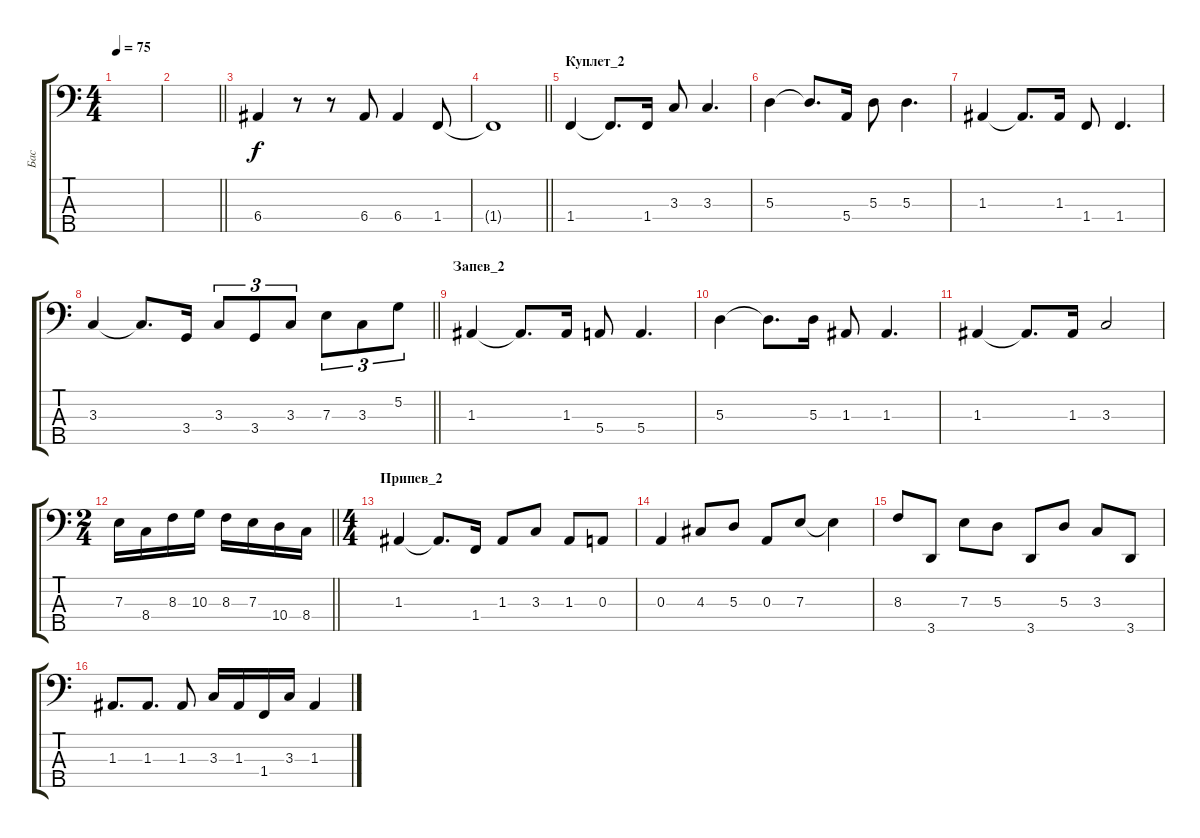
\track ("Бас" "Бас") {instrument electricbassfinger}
\staff {score tabs}
\tuning (G2 D2 A1 E1 B0) {hide}
\ts (4 4)
\tempo 75
\clef f4
\ks c
|
\barLineRight lightlight
|
\section ("" "")
6.4.4 r.8 r.8 6.4.8 6.4.4 1.4.8 |
\barLineRight lightlight
1.4{t}.1 |
\section ("" "Куплет_2")
1.4.4 1.4{t}.8{d} 1.4.16 3.3.8 3.3.4{d} |
5.3.4 5.3{t}.8{d} 5.4.16 5.3.8 5.3.4{d} |
1.3.4 1.3{t}.8{d} 1.3.16 1.4.8 1.4.4{d} |
\barLineRight lightlight
3.3.4 3.3{t}.8{d} 3.4.16 3.3.8{tu (3 2)} 3.4.8{tu (3 2)} 3.3.8{tu (3 2)} 7.3.8{tu (3 2)} 3.3.8{tu (3 2)} 5.2.8{tu (3 2)} |
\section ("" "Запев_2")
1.3.4 1.3{t}.8{d} 1.3.16 5.4.8 5.4.4{d} |
5.3.4 5.3{t}.8{d} 5.3.16 1.3.8 1.3.4{d} |
1.3.4 1.3{t}.8{d} 1.3.16 3.3.2 |
\ts (2 4)
\barLineRight lightlight
7.3.16 8.4.16 8.3.16 10.3.16 8.3.16 7.3.16 10.4.16 8.4.16 |
\ts (4 4)
\section ("" "Припев_2")
1.3.4 1.3{t}.8{d} 1.4.16 1.3.8 3.3.8 1.3.8 0.3.8 |
0.3.4 4.3.8 5.3.8 0.3.8 7.3.8 7.3{t}.4 |
8.3.8 3.5.8 7.3.8 5.3.8 3.5.8 5.3.8 3.3.8 3.5.8 |
1.3.8{d} 1.3.8{d} 1.3.8 3.3.16 1.3.16 1.4.16 3.3.16 1.3.4
